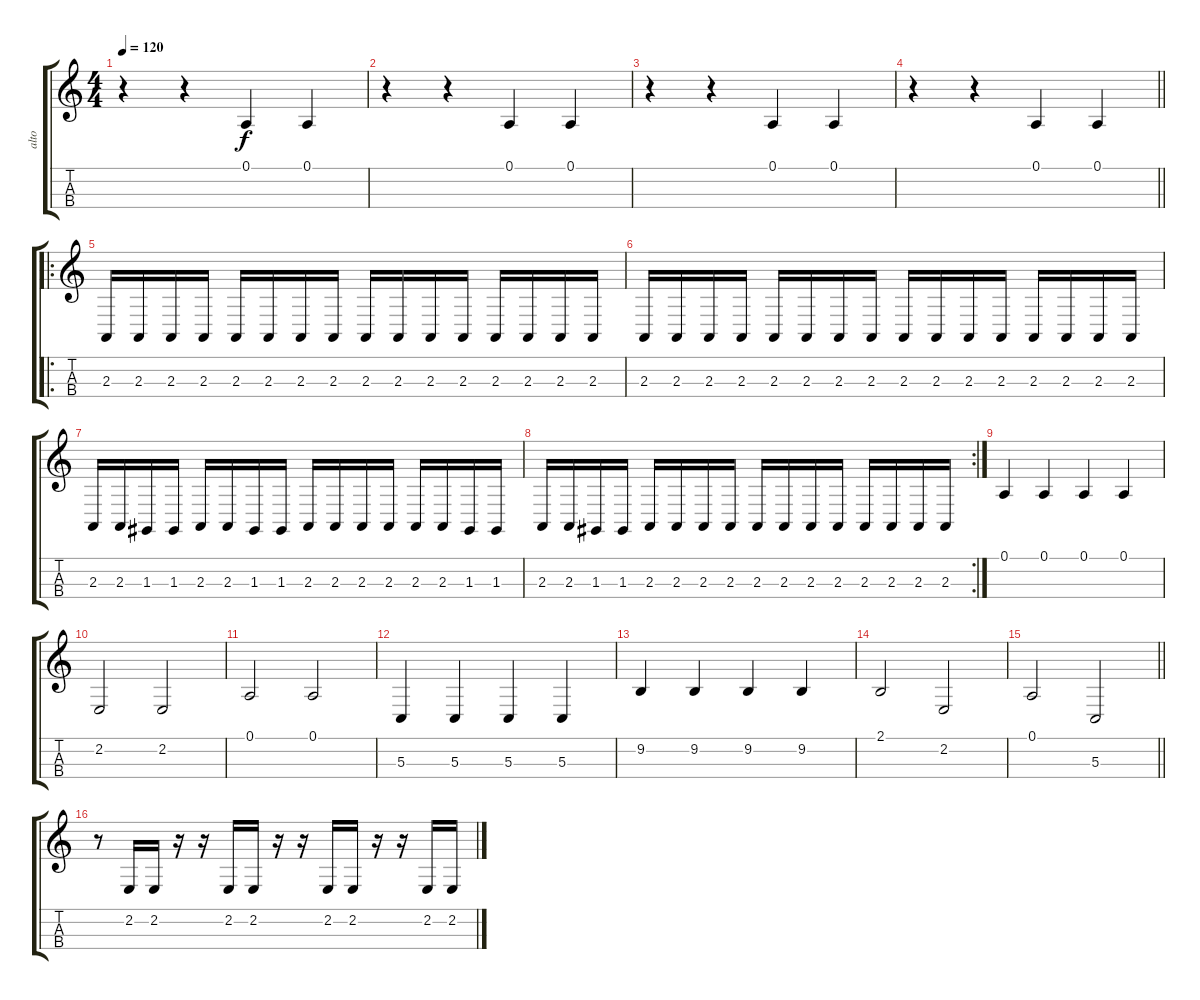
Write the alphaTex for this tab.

\track ("alto" "alto") {instrument stringensemble1}
\staff {score tabs}
\tuning (A3 D3 G2 C2) {hide}
\ts (4 4)
\tempo 120
\clef g2
\ks c
r.4{dy f} r.4 0.1.4 0.1.4 |
r.4 r.4 0.1.4 0.1.4 |
r.4 r.4 0.1.4 0.1.4 |
\barLineRight lightlight
r.4 r.4 0.1.4 0.1.4 |
\ro
2.3.16 2.3.16 2.3.16 2.3.16 2.3.16 2.3.16 2.3.16 2.3.16 2.3.16 2.3.16 2.3.16 2.3.16 2.3.16 2.3.16 2.3.16 2.3.16 |
2.3.16 2.3.16 2.3.16 2.3.16 2.3.16 2.3.16 2.3.16 2.3.16 2.3.16 2.3.16 2.3.16 2.3.16 2.3.16 2.3.16 2.3.16 2.3.16 |
2.3.16 2.3.16 1.3.16 1.3.16 2.3.16 2.3.16 1.3.16 1.3.16 2.3.16 2.3.16 2.3.16 2.3.16 2.3.16 2.3.16 1.3.16 1.3.16 |
\rc 2
2.3.16 2.3.16 1.3.16 1.3.16 2.3.16 2.3.16 2.3.16 2.3.16 2.3.16 2.3.16 2.3.16 2.3.16 2.3.16 2.3.16 2.3.16 2.3.16 |
0.1.4 0.1.4 0.1.4 0.1.4 |
2.2.2 2.2.2 |
0.1.2 0.1.2 |
5.3.4 5.3.4 5.3.4 5.3.4 |
9.2.4 9.2.4 9.2.4 9.2.4 |
2.1.2 2.2.2 |
\barLineRight lightlight
0.1.2 5.3.2 |
r.8 2.2.16 2.2.16 r.16 r.16 2.2.16 2.2.16 r.16 r.16 2.2.16 2.2.16 r.16 r.16 2.2.16 2.2.16
